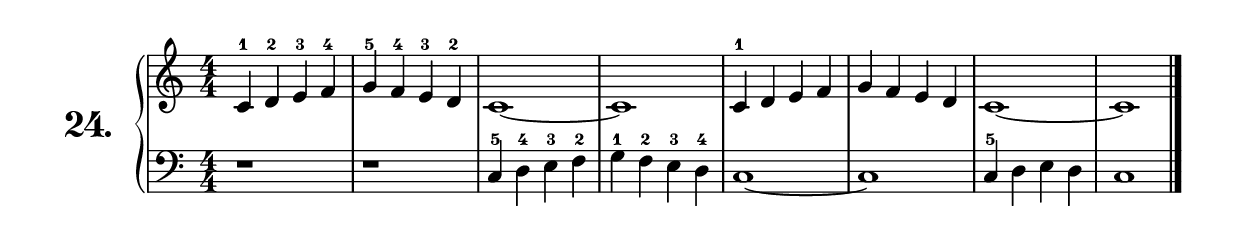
\version "2.18.2"

\score {
  \new PianoStaff  <<
    \set PianoStaff.instrumentName = \markup {
      \huge \bold \number "24." }

    \new Staff = "upper" \with {
      midiInstrument = #"acoustic grand" }

    \relative c' {
      \clef treble
      \key c \major
      \time 4/4
      \numericTimeSignature
      \tempo ""
      c-1 d-2 e-3 f-4 |
      g-5 f-4 e-3 d-2 |
      c1~ |
      c1 |
      c4-1 d e f |
      g f e d |
      c1~ |
      c1 \bar "|."
    }
    \new Staff = "lower" \with {
      midiInstrument = #"acoustic grand" }

    \relative c {
      \clef bass
      \key c \major
      \time 4/4
      \numericTimeSignature
      r1 |
      r1 |
      c4-5 d-4 e-3 f-2 |
      g-1 f-2 e-3 d-4 |
      c1~ |
      c1 |
      c4-5 d e d |
      c1 \bar "|."
    }
  >>
  \layout { }
  \midi { }
  \header {
    composer = "Heinz Schüngeler; Elementarschule; Nº.1"
    piece = ""
    %opus = ""
  }
}

